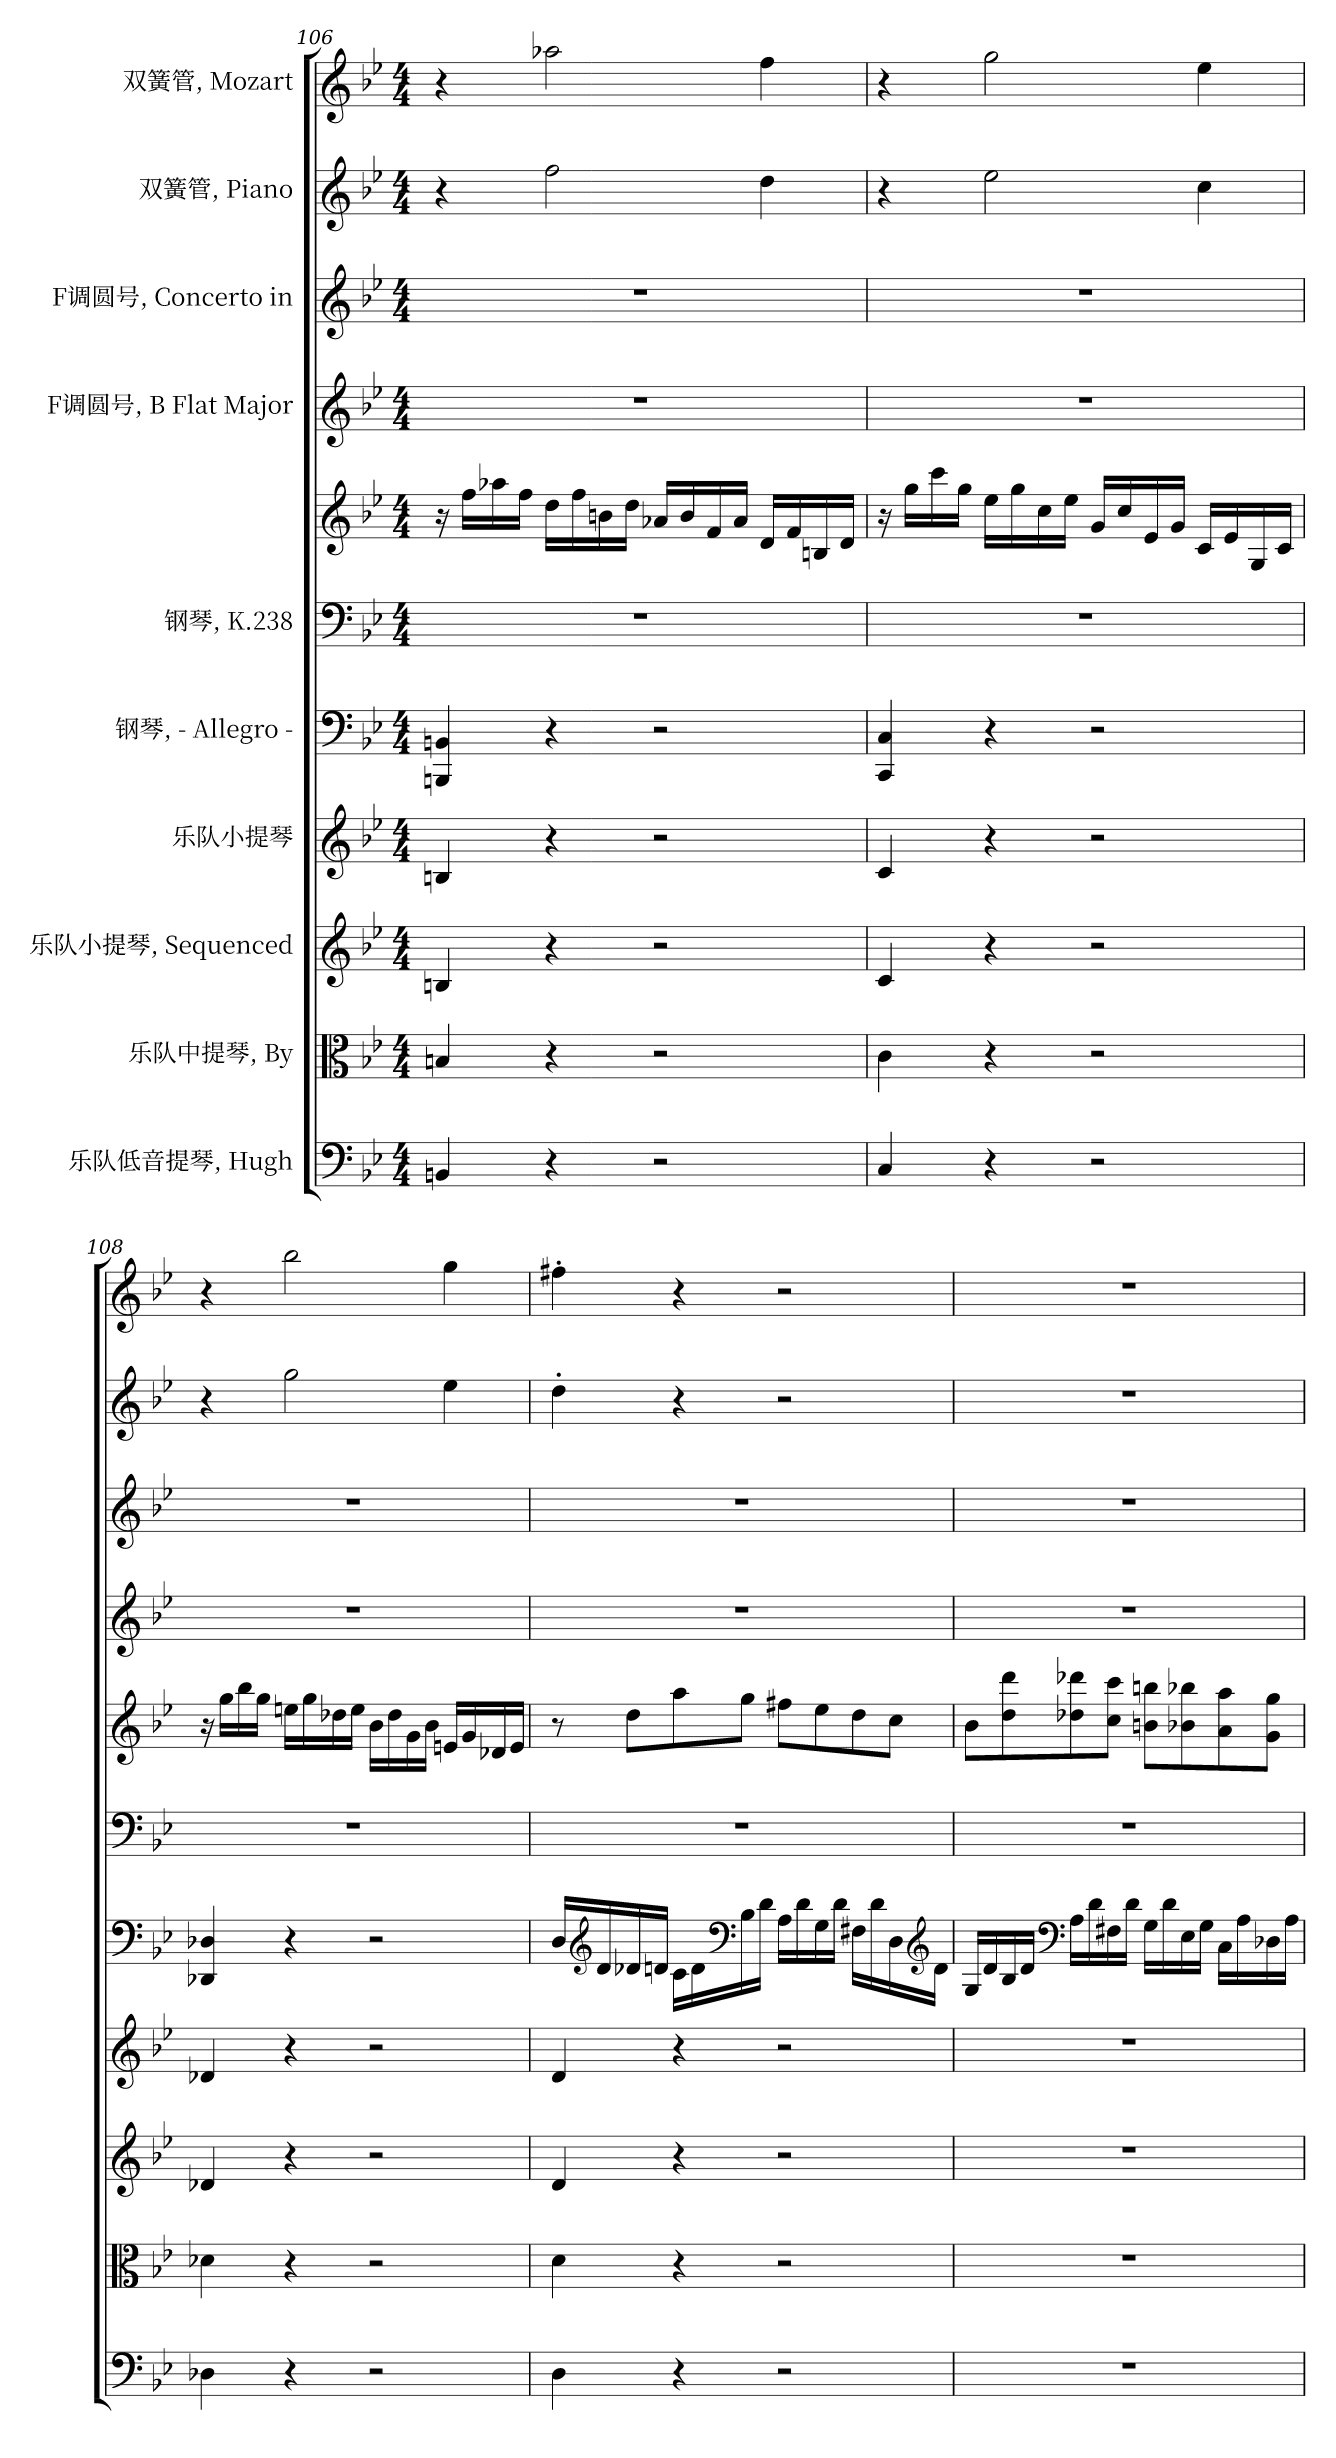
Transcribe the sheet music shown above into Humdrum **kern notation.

**kern	**kern	**kern	**kern	**kern	**kern	**kern	**kern	**kern	**kern	**kern
*part10	*part9	*part8	*part7	*part6	*part5	*part5	*part4	*part3	*part2	*part1
*staff11	*staff10	*staff9	*staff8	*staff7	*staff6	*staff5	*staff4	*staff3	*staff2	*staff1
*I"乐队低音提琴, Hugh	*I"乐队中提琴,   By	*I"乐队小提琴, Sequenced	*I"乐队小提琴	*I"钢琴,   -  Allegro -	*I"钢琴, K.238	*	*I"F调圆号, B Flat Major	*I"F调圆号, Concerto in	*I"双簧管, Piano	*I"双簧管, Mozart
*clefF4	*clefC3	*clefG2	*clefG2	*clefF4	*clefF4	*clefG2	*clefG2	*clefG2	*clefG2	*clefG2
*ITrd7c12	*	*	*	*	*	*	*ITrd4c7	*ITrd4c7	*	*
*k[b-e-]	*k[b-e-]	*k[b-e-]	*k[b-e-]	*k[b-e-]	*k[b-e-]	*k[b-e-]	*k[b-e-a-]	*k[b-e-a-]	*k[b-e-]	*k[b-e-]
*M4/4	*M4/4	*M4/4	*M4/4	*M4/4	*M4/4	*M4/4	*M4/4	*M4/4	*M4/4	*M4/4
=106	=106	=106	=106	=106	=106	=106	=106	=106	=106	=106
4BBBn/	4Bn/	4Bn/	4Bn/	4BBBn/ 4BBn/	1r	16r	1r	1r	4r	4r
.	.	.	.	.	.	16ff\LL	.	.	.	.
.	.	.	.	.	.	16aa-X\	.	.	.	.
.	.	.	.	.	.	16ff\JJ	.	.	.	.
4r	4r	4r	4r	4r	.	16dd\LL	.	.	2ff\	2aa-X\
.	.	.	.	.	.	16ff\	.	.	.	.
.	.	.	.	.	.	16bn\	.	.	.	.
.	.	.	.	.	.	16dd\JJ	.	.	.	.
2r	2r	2r	2r	2r	.	16a-X/LL	.	.	.	.
.	.	.	.	.	.	16b/	.	.	.	.
.	.	.	.	.	.	16f/	.	.	.	.
.	.	.	.	.	.	16a-/JJ	.	.	.	.
.	.	.	.	.	.	16d/LL	.	.	4dd\	4ff\
.	.	.	.	.	.	16f/	.	.	.	.
.	.	.	.	.	.	16Bn/	.	.	.	.
.	.	.	.	.	.	16d/JJ	.	.	.	.
!!LO:PB:g=z
=107	=107	=107	=107	=107	=107	=107	=107	=107	=107	=107
4CC/	4c\	4c/	4c/	4CC/ 4C/	1r	16r	1r	1r	4r	4r
.	.	.	.	.	.	16gg\LL	.	.	.	.
.	.	.	.	.	.	16ccc\	.	.	.	.
.	.	.	.	.	.	16gg\JJ	.	.	.	.
4r	4r	4r	4r	4r	.	16ee-\LL	.	.	2ee-\	2gg\
.	.	.	.	.	.	16gg\	.	.	.	.
.	.	.	.	.	.	16cc\	.	.	.	.
.	.	.	.	.	.	16ee-\JJ	.	.	.	.
2r	2r	2r	2r	2r	.	16g/LL	.	.	.	.
.	.	.	.	.	.	16cc/	.	.	.	.
.	.	.	.	.	.	16e-/	.	.	.	.
.	.	.	.	.	.	16g/JJ	.	.	.	.
.	.	.	.	.	.	16c/LL	.	.	4cc\	4ee-\
.	.	.	.	.	.	16e-/	.	.	.	.
.	.	.	.	.	.	16G/	.	.	.	.
.	.	.	.	.	.	16c/JJ	.	.	.	.
=108	=108	=108	=108	=108	=108	=108	=108	=108	=108	=108
4DD-X\	4d-X\	4d-X/	4d-X/	4DD-X/ 4D-X/	1r	16r	1r	1r	4r	4r
.	.	.	.	.	.	16gg\LL	.	.	.	.
.	.	.	.	.	.	16bb-\	.	.	.	.
.	.	.	.	.	.	16gg\JJ	.	.	.	.
4r	4r	4r	4r	4r	.	16een\LL	.	.	2gg\	2bb-\
.	.	.	.	.	.	16gg\	.	.	.	.
.	.	.	.	.	.	16dd-X\	.	.	.	.
.	.	.	.	.	.	16ee\JJ	.	.	.	.
2r	2r	2r	2r	2r	.	16b-\LL	.	.	.	.
.	.	.	.	.	.	16dd-\	.	.	.	.
.	.	.	.	.	.	16g\	.	.	.	.
.	.	.	.	.	.	16b-\JJ	.	.	.	.
.	.	.	.	.	.	16en/LL	.	.	4ee-\	4gg\
.	.	.	.	.	.	16g/	.	.	.	.
.	.	.	.	.	.	16d-X/	.	.	.	.
.	.	.	.	.	.	16e/JJ	.	.	.	.
!!LO:PB:g=z
=109	=109	=109	=109	=109	=109	=109	=109	=109	=109	=109
4DD\	4d\	4d/	4d/	16D/LL	1r	8r	1r	1r	4dd'\	4ff#X'\
*	*	*	*	*clefG2	*	*	*	*	*	*
.	.	.	.	16d/	.	.	.	.	.	.
.	.	.	.	16d-X/	.	8dd\L	.	.	.	.
.	.	.	.	16dn/JJ	.	.	.	.	.	.
4r	4r	4r	4r	16c\LL	.	8aa\	.	.	4r	4r
.	.	.	.	16d\	.	.	.	.	.	.
*	*	*	*	*clefF4	*	*	*	*	*	*
.	.	.	.	16B-\	.	8gg\J	.	.	.	.
.	.	.	.	16d\JJ	.	.	.	.	.	.
2r	2r	2r	2r	16A\LL	.	8ff#X\L	.	.	2r	2r
.	.	.	.	16d\	.	.	.	.	.	.
.	.	.	.	16G\	.	8ee-\	.	.	.	.
.	.	.	.	16d\JJ	.	.	.	.	.	.
.	.	.	.	16F#X\LL	.	8dd\	.	.	.	.
.	.	.	.	16d\	.	.	.	.	.	.
.	.	.	.	16D\	.	8cc\J	.	.	.	.
*	*	*	*	*clefG2	*	*	*	*	*	*
.	.	.	.	16d\JJ	.	.	.	.	.	.
!!LO:PB:g=z
=110	=110	=110	=110	=110	=110	=110	=110	=110	=110	=110
1r	1r	1r	1r	16G/LL	1r	8b-\L	1r	1r	1r	1r
.	.	.	.	16d/	.	.	.	.	.	.
.	.	.	.	16B-/	.	8dd\ 8ddd\	.	.	.	.
.	.	.	.	16d/JJ	.	.	.	.	.	.
*	*	*	*	*clefF4	*	*	*	*	*	*
.	.	.	.	16A\LL	.	8dd-X\ 8ddd-X\	.	.	.	.
.	.	.	.	16d\	.	.	.	.	.	.
.	.	.	.	16F#X\	.	8cc\ 8ccc\J	.	.	.	.
.	.	.	.	16d\JJ	.	.	.	.	.	.
.	.	.	.	16G\LL	.	8bn\ 8bbn\L	.	.	.	.
.	.	.	.	16d\	.	.	.	.	.	.
.	.	.	.	16E-\	.	8b-X\ 8bb-X\	.	.	.	.
.	.	.	.	16G\JJ	.	.	.	.	.	.
.	.	.	.	16C\LL	.	8a\ 8aa\	.	.	.	.
.	.	.	.	16A\	.	.	.	.	.	.
.	.	.	.	16D-X\	.	8g\ 8gg\J	.	.	.	.
.	.	.	.	16A\JJ	.	.	.	.	.	.
=	=	=	=	=	=	=	=	=	=	=
*-	*-	*-	*-	*-	*-	*-	*-	*-	*-	*-
